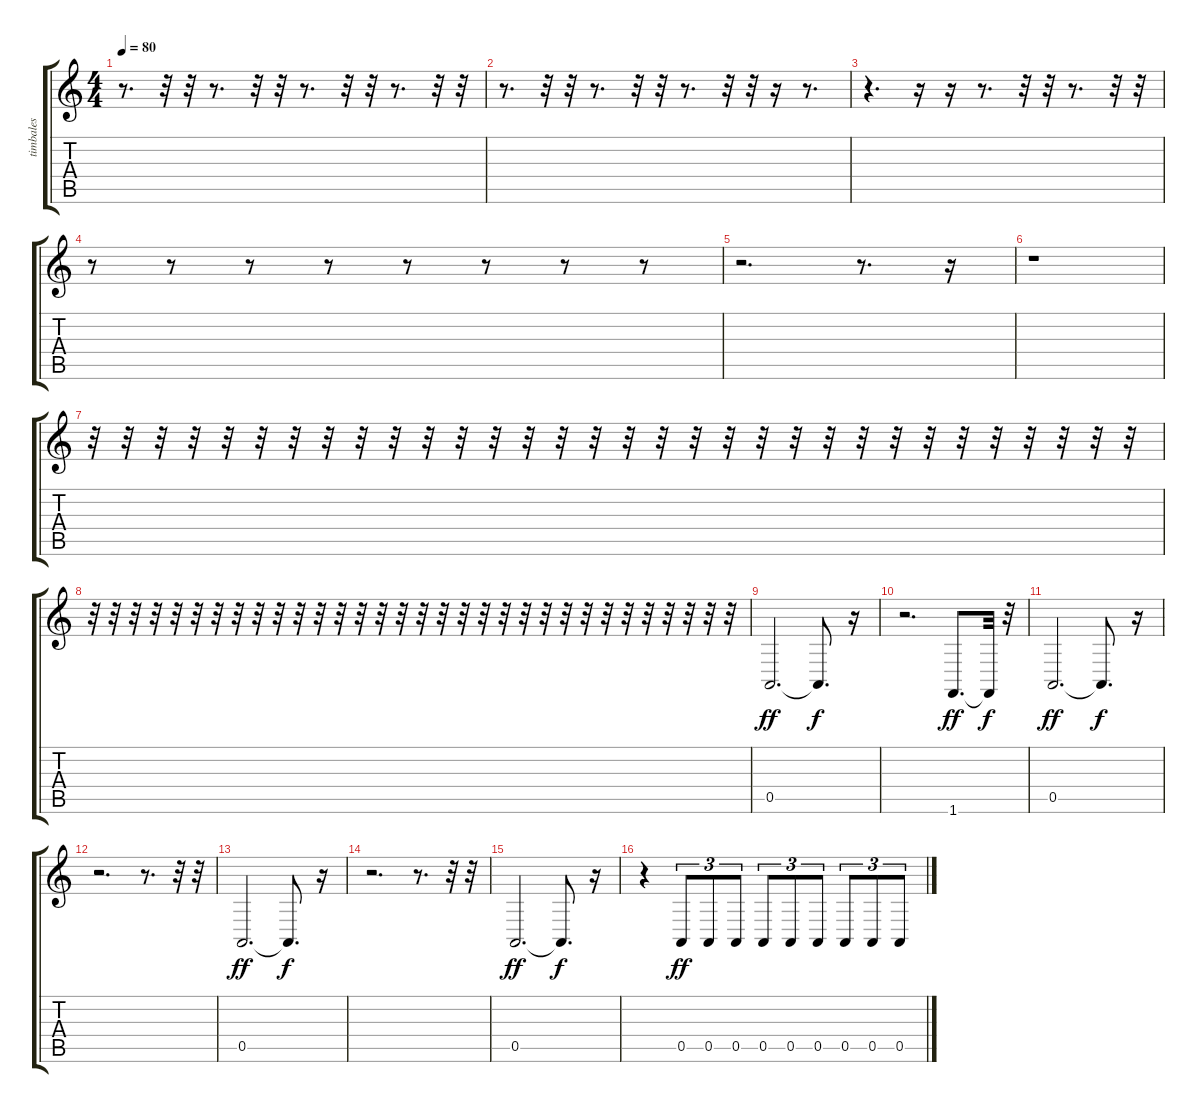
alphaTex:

\track ("timbales" "timbales") {instrument timpani}
\staff {score tabs}
\tuning (E4 B3 G3 D3 A2 E2) {hide}
\ts (4 4)
\tempo 80
\clef g2
\ks c
r.8{d dy f} r.32 r.32 r.8{d} r.32 r.32 r.8{d} r.32 r.32 r.8{d} r.32 r.32 |
r.8{d} r.32 r.32 r.8{d} r.32 r.32 r.8{d} r.32 r.32 r.16 r.8{d} |
r.4{d} r.16 r.16 r.8{d} r.32 r.32 r.8{d} r.32 r.32 |
r.8 r.8 r.8 r.8 r.8 r.8 r.8 r.8 |
r.2{d} r.8{d} r.16 |
r.1 |
r.32{volume 6} r.32{volume 6} r.32{volume 6} r.32{volume 6} r.32{volume 6} r.32{volume 6} r.32{volume 7} r.32{volume 7} r.32{volume 7} r.32{volume 7} r.32{volume 7} r.32{volume 8} r.32{volume 8} r.32{volume 8} r.32{volume 8} r.32{volume 8} r.32{volume 8} r.32{volume 9} r.32{volume 9} r.32{volume 9} r.32{volume 9} r.32{volume 9} r.32{volume 10} r.32{volume 10} r.32{volume 10} r.32{volume 10} r.32{volume 10} r.32{volume 10} r.32{volume 11} r.32{volume 11} r.32{volume 11} r.32{volume 11} |
r.32{volume 11} r.32{volume 12} r.32{volume 12} r.32{volume 12} r.32{volume 12} r.32{volume 12} r.32{volume 12} r.32{volume 13} r.32{volume 13} r.32{volume 13} r.32{volume 13} r.32{volume 14} r.32{volume 14} r.32{volume 14} r.32{volume 14} r.32{volume 14} r.32{volume 14} r.32{volume 14} r.32{volume 15} r.32{volume 15} r.32{volume 15} r.32{volume 15} r.32{volume 16} r.32{volume 16} r.32{volume 16} r.32 r.32 r.32 r.32 r.32 r.32 r.32 |
0.5.2{d dy ff} 0.5{t}.8{d dy f} r.16 |
r.2{d} 1.6.8{d dy ff} 1.6{t}.32{dy f} r.32 |
0.5.2{d dy ff} 0.5{t}.8{d dy f} r.16 |
r.2{d} r.8{d} r.32 r.32 |
0.5.2{d dy ff} 0.5{t}.8{d dy f} r.16 |
r.2{d} r.8{d} r.32 r.32 |
0.5.2{d dy ff} 0.5{t}.8{d dy f} r.16 |
r.4 0.5.8{tu (3 2) dy ff volume 6} 0.5.8{tu (3 2) volume 7} 0.5.8{tu (3 2) volume 8} 0.5.8{tu (3 2) volume 10} 0.5.8{tu (3 2) volume 10} 0.5.8{tu (3 2) volume 12} 0.5.8{tu (3 2) volume 13} 0.5.8{tu (3 2) volume 14} 0.5.8{tu (3 2) volume 15}
